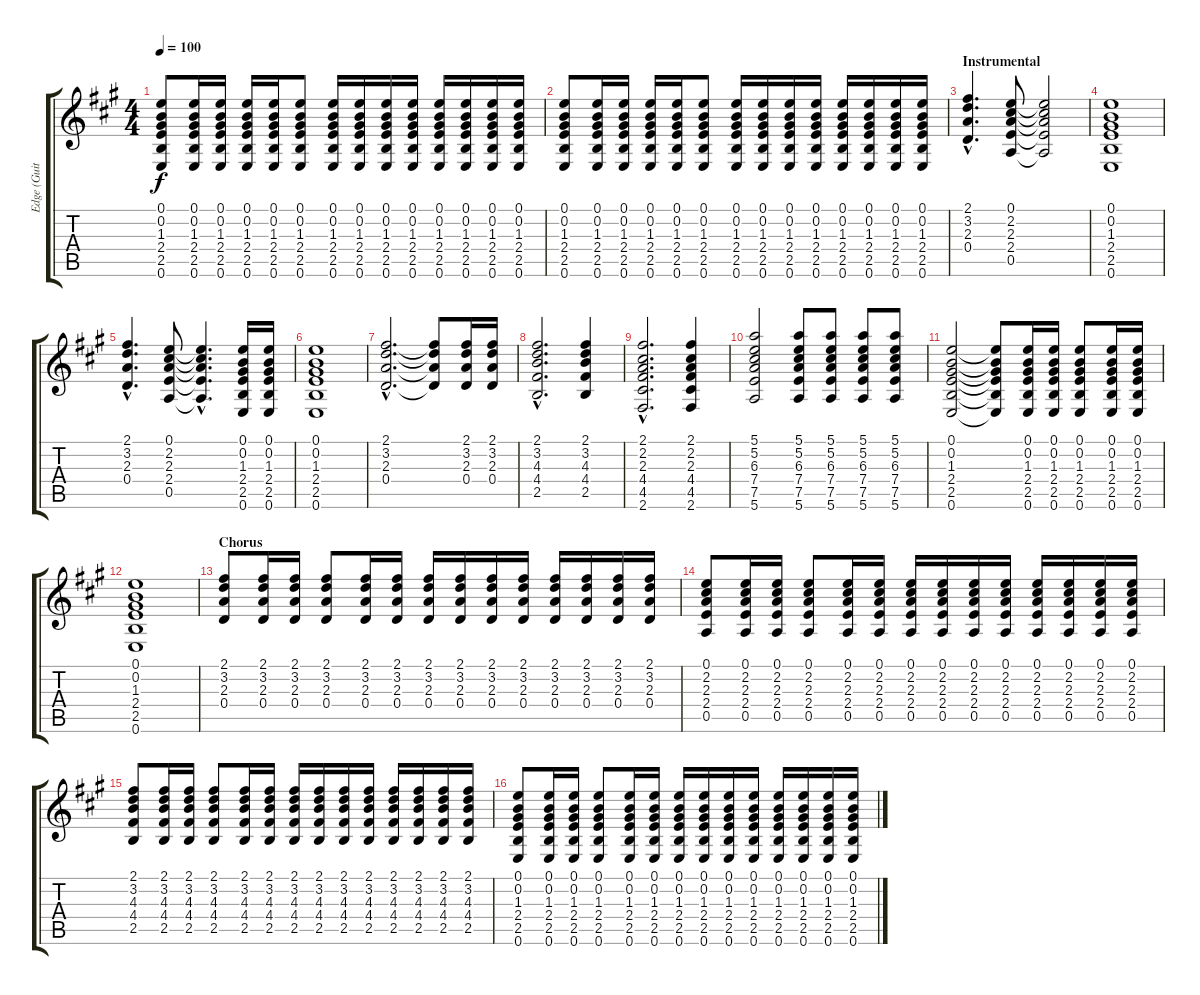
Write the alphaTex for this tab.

\track ("Edge (Guitar 1)" "Edge (Guit") {instrument distortionguitar}
\staff {score tabs}
\tuning (E4 B3 G3 D3 A2 E2) {hide}
\ts (4 4)
\tempo 100
\clef g2
\ks f#minor
(0.1 0.2 1.3 2.4 2.5 0.6).8{dy f} (0.1 0.2 1.3 2.4 2.5 0.6).16 (0.1 0.2 1.3 2.4 2.5 0.6).16 (0.1 0.2 1.3 2.4 2.5 0.6).16 (0.1 0.2 1.3 2.4 2.5 0.6).16 (0.1 0.2 1.3 2.4 2.5 0.6).8 (0.1 0.2 1.3 2.4 2.5 0.6).16 (0.1 0.2 1.3 2.4 2.5 0.6).16 (0.1 0.2 1.3 2.4 2.5 0.6).16 (0.1 0.2 1.3 2.4 2.5 0.6).16 (0.1 0.2 1.3 2.4 2.5 0.6).16 (0.1 0.2 1.3 2.4 2.5 0.6).16 (0.1 0.2 1.3 2.4 2.5 0.6).16 (0.1 0.2 1.3 2.4 2.5 0.6).16 |
(0.1 0.2 1.3 2.4 2.5 0.6).8 (0.1 0.2 1.3 2.4 2.5 0.6).16 (0.1 0.2 1.3 2.4 2.5 0.6).16 (0.1 0.2 1.3 2.4 2.5 0.6).16 (0.1 0.2 1.3 2.4 2.5 0.6).16 (0.1 0.2 1.3 2.4 2.5 0.6).8 (0.1 0.2 1.3 2.4 2.5 0.6).16 (0.1 0.2 1.3 2.4 2.5 0.6).16 (0.1 0.2 1.3 2.4 2.5 0.6).16 (0.1 0.2 1.3 2.4 2.5 0.6).16 (0.1 0.2 1.3 2.4 2.5 0.6).16 (0.1 0.2 1.3 2.4 2.5 0.6).16 (0.1 0.2 1.3 2.4 2.5 0.6).16 (0.1 0.2 1.3 2.4 2.5 0.6).16 |
\section ("" "Instrumental")
(2.1{hac} 3.2{hac} 2.3{hac} 0.4{hac}).4{d} (0.1 2.2 2.3 2.4 0.5).8 (0.1{t} 2.2{t} 2.3{t} 2.4{t} 0.5{t}).2 |
(0.1 0.2 1.3 2.4 2.5 0.6).1 |
(2.1{hac} 3.2{hac} 2.3{hac} 0.4{hac}).4{d} (0.1 2.2 2.3 2.4 0.5).8 (0.1{hac t} 2.2{hac t} 2.3{hac t} 2.4{hac t} 0.5{hac t}).4{d} (0.1 0.2 1.3 2.4 2.5 0.6).16 (0.1 0.2 1.3 2.4 2.5 0.6).16 |
(0.1 0.2 1.3 2.4 2.5 0.6).1 |
(2.1{hac} 3.2{hac} 2.3{hac} 0.4{hac}).2{d} (2.1{t} 3.2{t} 2.3{t} 0.4{t}).8 (2.1 3.2 2.3 0.4).16 (2.1 3.2 2.3 0.4).16 |
(2.1{hac} 3.2{hac} 4.3{hac} 4.4{hac} 2.5{hac}).2{d} (2.1 3.2 4.3 4.4 2.5).4 |
(2.1{hac} 2.2{hac} 2.3{hac} 4.4{hac} 4.5{hac} 2.6{hac}).2{d} (2.1 2.2 2.3 4.4 4.5 2.6).4 |
(5.1 5.2 6.3 7.4 7.5 5.6).2 (5.1 5.2 6.3 7.4 7.5 5.6).8 (5.1 5.2 6.3 7.4 7.5 5.6).8 (5.1 5.2 6.3 7.4 7.5 5.6).8 (5.1 5.2 6.3 7.4 7.5 5.6).8 |
(0.1 0.2 1.3 2.4 2.5 0.6).2 (0.1{t} 0.2{t} 1.3{t} 2.4{t} 2.5{t} 0.6{t}).8 (0.1 0.2 1.3 2.4 2.5 0.6).16 (0.1 0.2 1.3 2.4 2.5 0.6).16 (0.1 0.2 1.3 2.4 2.5 0.6).8 (0.1 0.2 1.3 2.4 2.5 0.6).16 (0.1 0.2 1.3 2.4 2.5 0.6).16 |
(0.1 0.2 1.3 2.4 2.5 0.6).1 |
\section ("" "Chorus")
(2.1 3.2 2.3 0.4).8 (2.1 3.2 2.3 0.4).16 (2.1 3.2 2.3 0.4).16 (2.1 3.2 2.3 0.4).8 (2.1 3.2 2.3 0.4).16 (2.1 3.2 2.3 0.4).16 (2.1 3.2 2.3 0.4).16 (2.1 3.2 2.3 0.4).16 (2.1 3.2 2.3 0.4).16 (2.1 3.2 2.3 0.4).16 (2.1 3.2 2.3 0.4).16 (2.1 3.2 2.3 0.4).16 (2.1 3.2 2.3 0.4).16 (2.1 3.2 2.3 0.4).16 |
(0.1 2.2 2.3 2.4 0.5).8 (0.1 2.2 2.3 2.4 0.5).16 (0.1 2.2 2.3 2.4 0.5).16 (0.1 2.2 2.3 2.4 0.5).8 (0.1 2.2 2.3 2.4 0.5).16 (0.1 2.2 2.3 2.4 0.5).16 (0.1 2.2 2.3 2.4 0.5).16 (0.1 2.2 2.3 2.4 0.5).16 (0.1 2.2 2.3 2.4 0.5).16 (0.1 2.2 2.3 2.4 0.5).16 (0.1 2.2 2.3 2.4 0.5).16 (0.1 2.2 2.3 2.4 0.5).16 (0.1 2.2 2.3 2.4 0.5).16 (0.1 2.2 2.3 2.4 0.5).16 |
(2.1 3.2 4.3 4.4 2.5).8 (2.1 3.2 4.3 4.4 2.5).16 (2.1 3.2 4.3 4.4 2.5).16 (2.1 3.2 4.3 4.4 2.5).8 (2.1 3.2 4.3 4.4 2.5).16 (2.1 3.2 4.3 4.4 2.5).16 (2.1 3.2 4.3 4.4 2.5).16 (2.1 3.2 4.3 4.4 2.5).16 (2.1 3.2 4.3 4.4 2.5).16 (2.1 3.2 4.3 4.4 2.5).16 (2.1 3.2 4.3 4.4 2.5).16 (2.1 3.2 4.3 4.4 2.5).16 (2.1 3.2 4.3 4.4 2.5).16 (2.1 3.2 4.3 4.4 2.5).16 |
(0.1 0.2 1.3 2.4 2.5 0.6).8 (0.1 0.2 1.3 2.4 2.5 0.6).16 (0.1 0.2 1.3 2.4 2.5 0.6).16 (0.1 0.2 1.3 2.4 2.5 0.6).8 (0.1 0.2 1.3 2.4 2.5 0.6).16 (0.1 0.2 1.3 2.4 2.5 0.6).16 (0.1 0.2 1.3 2.4 2.5 0.6).16 (0.1 0.2 1.3 2.4 2.5 0.6).16 (0.1 0.2 1.3 2.4 2.5 0.6).16 (0.1 0.2 1.3 2.4 2.5 0.6).16 (0.1 0.2 1.3 2.4 2.5 0.6).16 (0.1 0.2 1.3 2.4 2.5 0.6).16 (0.1 0.2 1.3 2.4 2.5 0.6).16 (0.1 0.2 1.3 2.4 2.5 0.6).16
